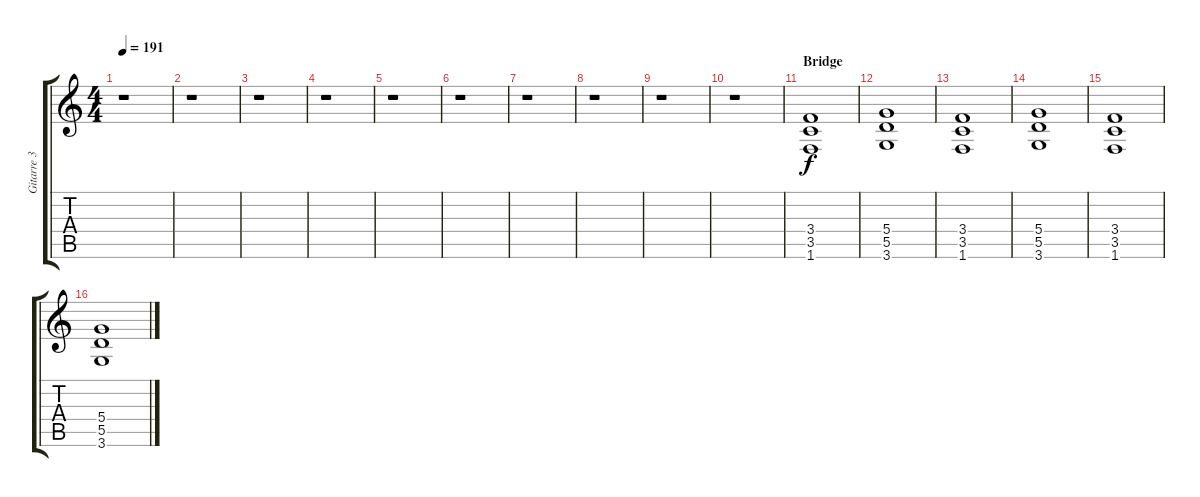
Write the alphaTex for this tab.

\track ("Gitarre 3 - Farin Urlaub" "Gitarre 3 ") {instrument distortionguitar}
\staff {score tabs}
\tuning (E4 B3 G3 D3 A2 E2) {hide}
\ts (4 4)
\tempo 191
\clef g2
\ks c
r.1{dy f} |
r.1 |
r.1 |
r.1 |
r.1 |
r.1 |
r.1 |
r.1 |
r.1 |
r.1 |
\section ("" "Bridge")
(3.4 3.5 1.6).1 |
(5.4 5.5 3.6).1 |
(3.4 3.5 1.6).1 |
(5.4 5.5 3.6).1 |
(3.4 3.5 1.6).1 |
(5.4 5.5 3.6).1
